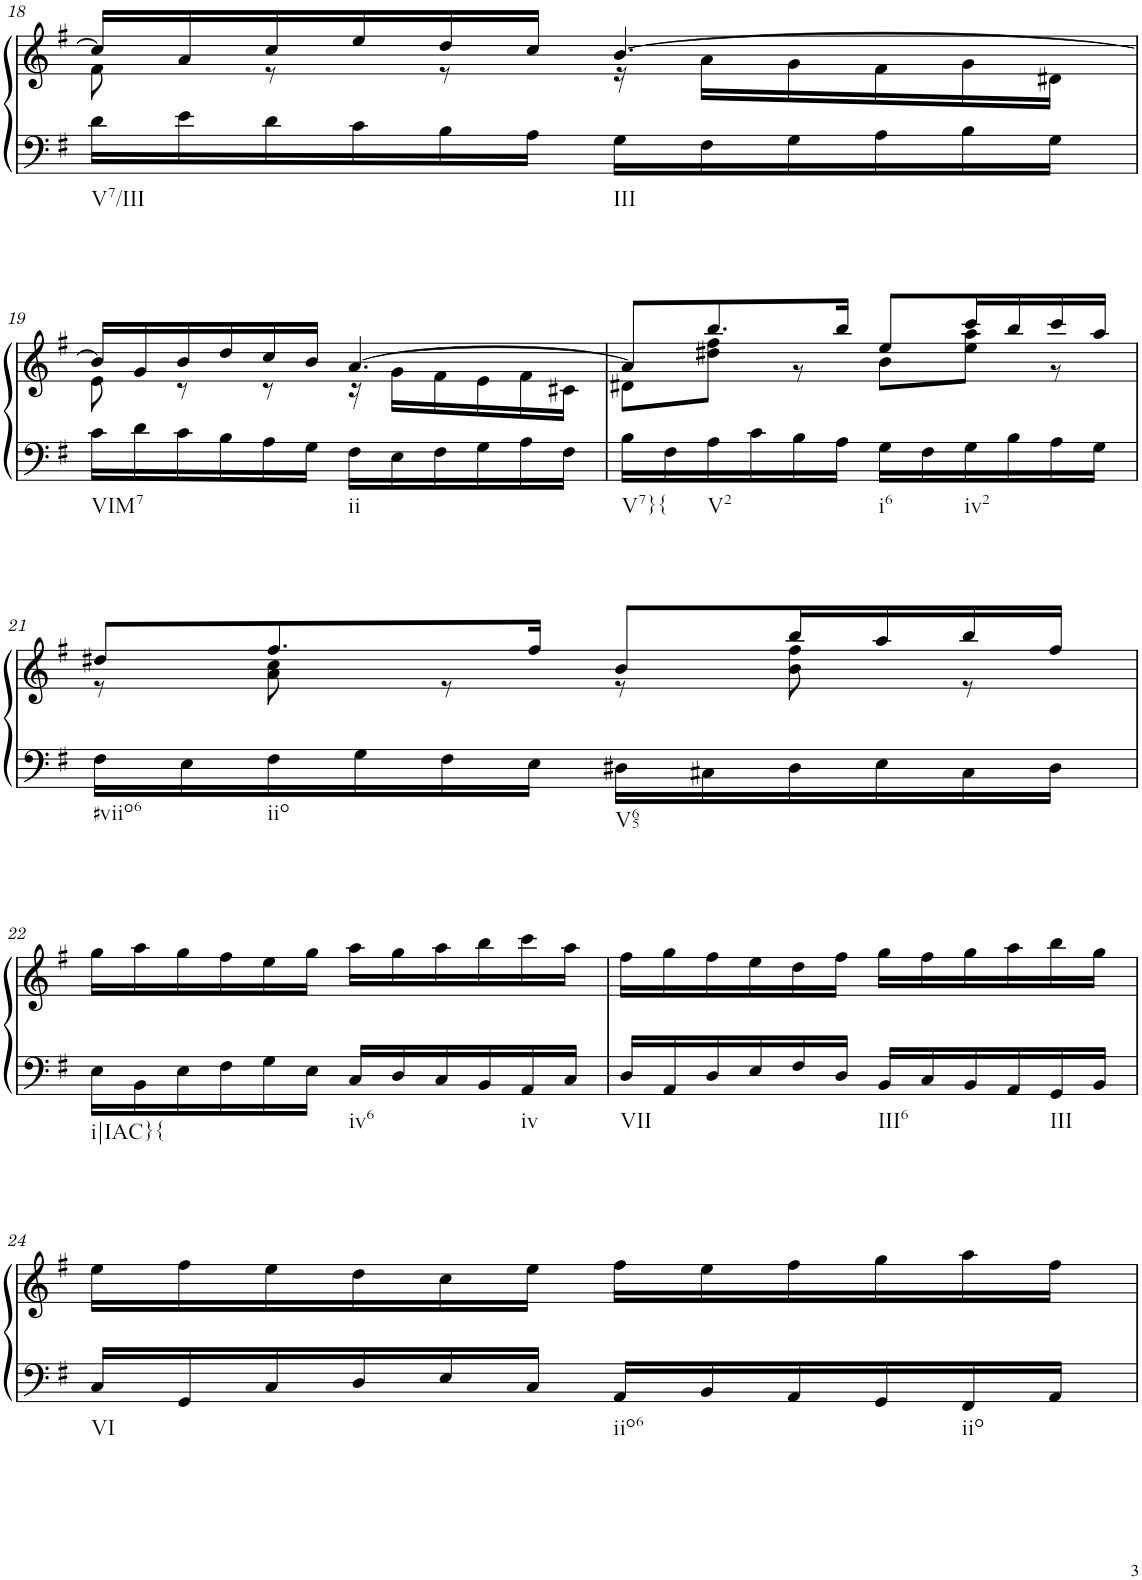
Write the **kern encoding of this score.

**kern	**kern
*part1	*part1
*staff2	*staff1
*I"unbenannt9	*
!!LO:PB:g=z
*clefF4	*clefG2
*k[f#]	*k[f#]
*M6/8	*M6/8
=18	=18
*	*^
!LO:TX:b:t=V7/III	!	!
16d\LL	16cc/LL]	8f#\
16e\	16a/	.
16d\	16cc/	8r
16c\	16ee/	.
16B\	16dd/	8r
16A\JJ	16cc/JJ	.
!LO:TX:b:t=III	!	!
16G\LL	[4.b/	16r
16F#\	.	16a\LL
16G\	.	16g\
16A\	.	16f#\
16B\	.	16g\
16G\JJ	.	16d#X\JJ
!!LO:LB:g=z	!!
=19	=19	=19
!LO:TX:b:t=VIM7	!	!
16c\LL	16b/LL]	8e\
16d\	16g/	.
16c\	16b/	8r
16B\	16dd/	.
16A\	16cc/	8r
16G\JJ	16b/JJ	.
!LO:TX:b:t=ii	!	!
16F#\LL	[4.a/	16r
16E\	.	16g\LL
16F#\	.	16f#\
16G\	.	16e\
16A\	.	16f#\
16F#\JJ	.	16c#X\JJ
=20	=20	=20
!LO:TX:b:t=V7}{	!	!
16B\LL	8a/L]	8d#X\L
16F#\	.	.
!LO:TX:b:t=V2	!	!
16A\	8.bb/	8dd#X\ 8ff#\J
16c\	.	.
16B\	.	8r
16A\JJ	16bb/Jk	.
!LO:TX:b:t=i6	!	!
16G\LL	8ee/L	8b\L
16F#\	.	.
!LO:TX:b:t=iv2	!	!
16G\	16ccc/L	8ee\ 8aa\J
16B\	16bb/	.
16A\	16ccc/	8r
16G\JJ	16aa/JJ	.
!!LO:LB:g=z	!!
=21	=21	=21
!LO:TX:b:t=#viio6	!	!
16F#\LL	8dd#X/L	8r
16E\	.	.
!LO:TX:b:t=iio	!	!
16F#\	8.ff#/	8a\ 8cc\
16G\	.	.
16F#\	.	8r
16E\JJ	16ff#/Jk	.
!LO:TX:b:t=V65	!	!
16D#X\LL	8b/L	8r
16C#X\	.	.
16D#\	16bb/L	8b\ 8ff#\
16E\	16aa/	.
16C#\	16bb/	8r
16D#\JJ	16ff#/JJ	.
*	*v	*v
!!LO:LB:g=z
=22	=22
!LO:TX:b:t=i|IAC}{	!
16E\LL	16gg\LL
16BB\	16aa\
16E\	16gg\
16F#\	16ff#\
16G\	16ee\
16E\JJ	16gg\JJ
!LO:TX:b:t=iv6	!
16C/LL	16aa\LL
16D/	16gg\
16C/	16aa\
16BB/	16bb\
!LO:TX:b:t=iv	!
16AA/	16ccc\
16C/JJ	16aa\JJ
=23	=23
!LO:TX:b:t=VII	!
16D/LL	16ff#\LL
16AA/	16gg\
16D/	16ff#\
16E/	16ee\
16F#/	16dd\
16D/JJ	16ff#\JJ
!LO:TX:b:t=III6	!
16BB/LL	16gg\LL
16C/	16ff#\
16BB/	16gg\
16AA/	16aa\
!LO:TX:b:t=III	!
16GG/	16bb\
16BB/JJ	16gg\JJ
!!LO:LB:g=z
=24	=24
!LO:TX:b:t=VI	!
16C/LL	16ee\LL
16GG/	16ff#\
16C/	16ee\
16D/	16dd\
16E/	16cc\
16C/JJ	16ee\JJ
!LO:TX:b:t=iio6	!
16AA/LL	16ff#\LL
16BB/	16ee\
16AA/	16ff#\
16GG/	16gg\
!LO:TX:b:t=iio	!
16FF#/	16aa\
16AA/JJ	16ff#\JJ
=	=
*-	*-
